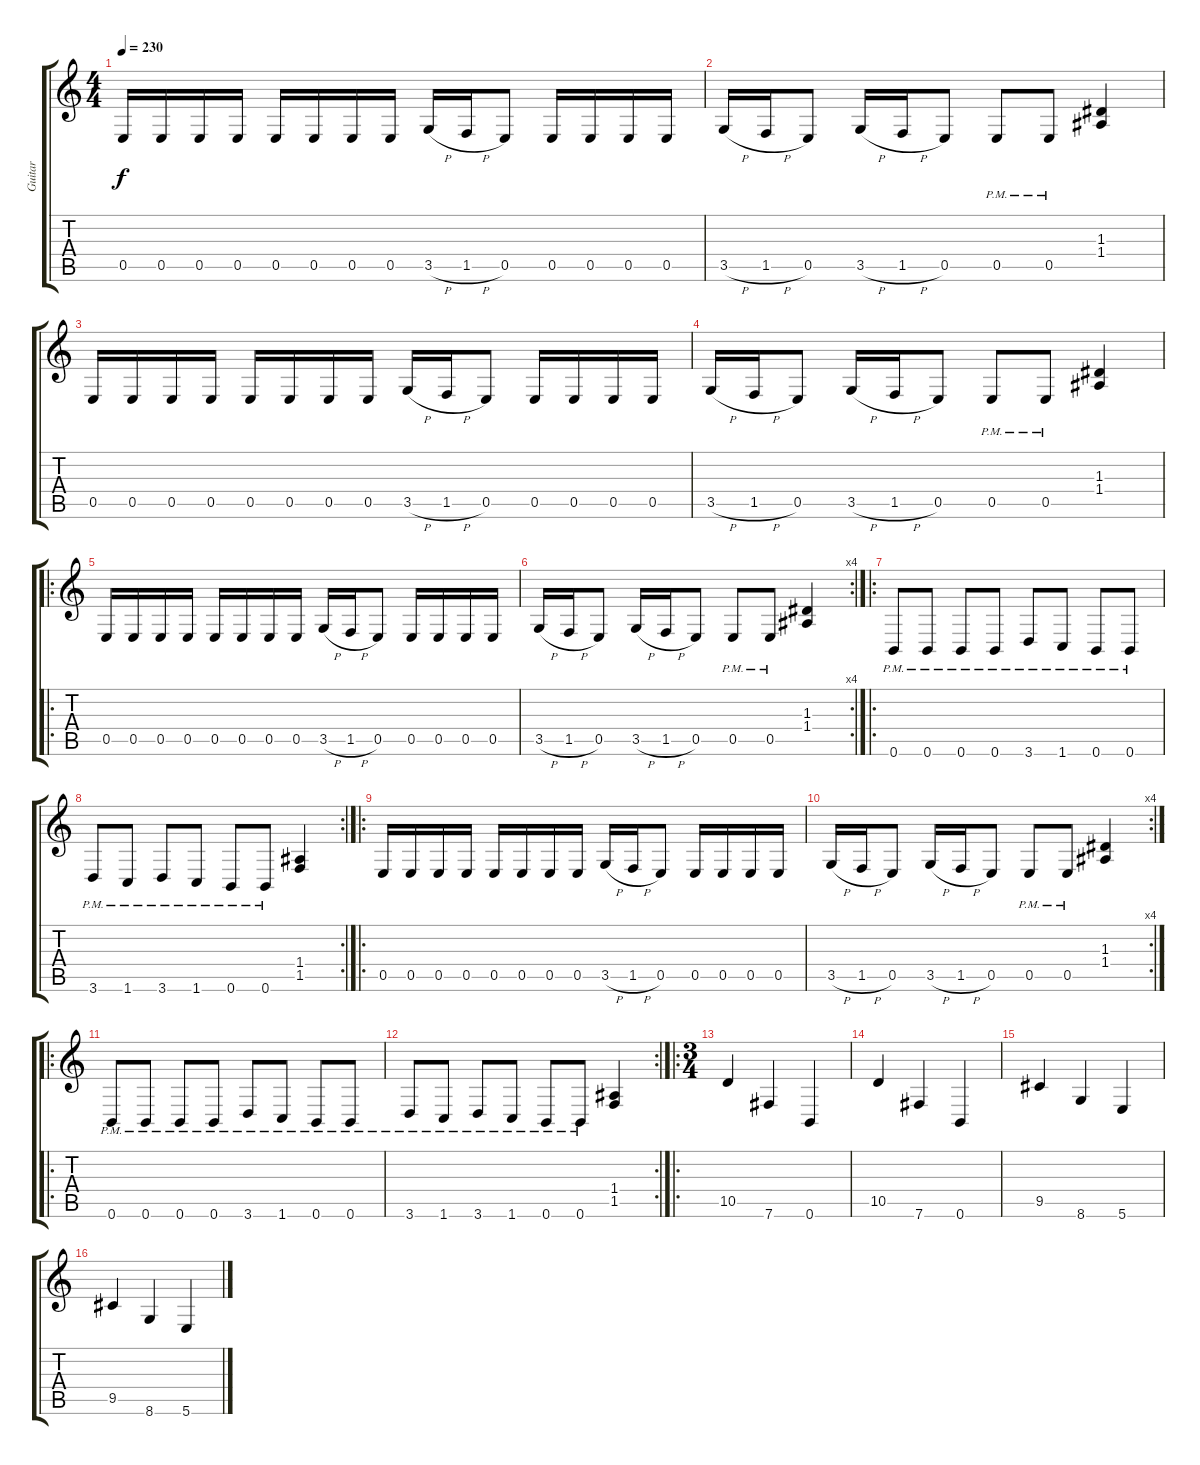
\track ("Guitar" "Guitar") {instrument distortionguitar}
\staff {score tabs}
\tuning (B3 Gb3 D3 A2 E2 B1) {hide}
\ts (4 4)
\tempo 230
\clef g2
\ks c
0.5.16{dy f instrument distortionguitar} 0.5.16 0.5.16 0.5.16 0.5.16 0.5.16 0.5.16 0.5.16 3.5{h}.16 1.5{h}.16 0.5.8 0.5.16 0.5.16 0.5.16 0.5.16 |
3.5{h}.16 1.5{h}.16 0.5.8 3.5{h}.16 1.5{h}.16 0.5.8 0.5{pm}.8 0.5{pm}.8 (1.3 1.4).4 |
0.5.16 0.5.16 0.5.16 0.5.16 0.5.16 0.5.16 0.5.16 0.5.16 3.5{h}.16 1.5{h}.16 0.5.8 0.5.16 0.5.16 0.5.16 0.5.16 |
3.5{h}.16 1.5{h}.16 0.5.8 3.5{h}.16 1.5{h}.16 0.5.8 0.5{pm}.8 0.5{pm}.8 (1.3 1.4).4 |
\ro
0.5.16 0.5.16 0.5.16 0.5.16 0.5.16 0.5.16 0.5.16 0.5.16 3.5{h}.16 1.5{h}.16 0.5.8 0.5.16 0.5.16 0.5.16 0.5.16 |
\rc 4
3.5{h}.16 1.5{h}.16 0.5.8 3.5{h}.16 1.5{h}.16 0.5.8 0.5{pm}.8 0.5{pm}.8 (1.3 1.4).4 |
\ro
0.6{pm}.8 0.6{pm}.8 0.6{pm}.8 0.6{pm}.8 3.6{pm}.8 1.6{pm}.8 0.6{pm}.8 0.6{pm}.8 |
\rc 2
3.6{pm}.8 1.6{pm}.8 3.6{pm}.8 1.6{pm}.8 0.6{pm}.8 0.6{pm}.8 (1.4 1.5).4 |
\ro
0.5.16 0.5.16 0.5.16 0.5.16 0.5.16 0.5.16 0.5.16 0.5.16 3.5{h}.16 1.5{h}.16 0.5.8 0.5.16 0.5.16 0.5.16 0.5.16 |
\rc 4
3.5{h}.16 1.5{h}.16 0.5.8 3.5{h}.16 1.5{h}.16 0.5.8 0.5{pm}.8 0.5{pm}.8 (1.3 1.4).4 |
\ro
0.6{pm}.8 0.6{pm}.8 0.6{pm}.8 0.6{pm}.8 3.6{pm}.8 1.6{pm}.8 0.6{pm}.8 0.6{pm}.8 |
\rc 2
3.6{pm}.8 1.6{pm}.8 3.6{pm}.8 1.6{pm}.8 0.6{pm}.8 0.6{pm}.8 (1.4 1.5).4 |
\ro
\ts (3 4)
10.5.4 7.6.4 0.6.4 |
10.5.4 7.6.4 0.6.4 |
9.5.4 8.6.4 5.6.4 |
9.5.4 8.6.4 5.6.4
